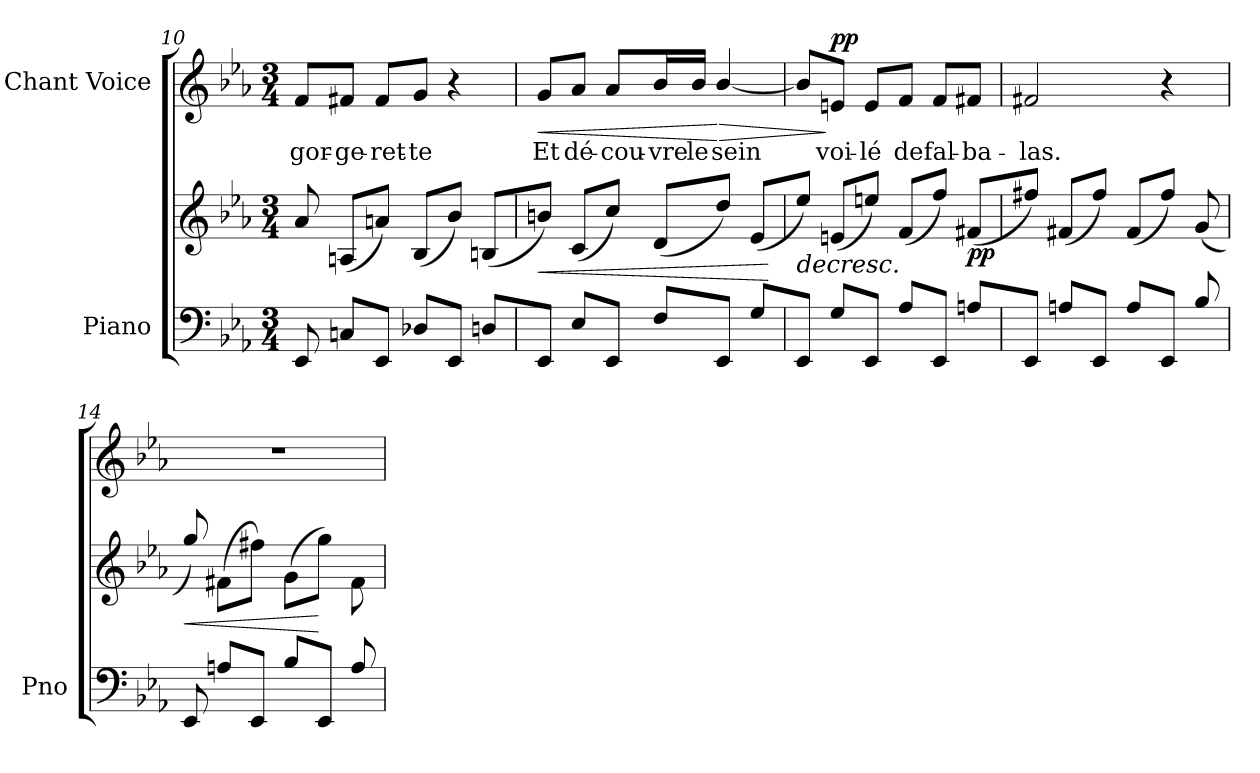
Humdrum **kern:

**kern	**kern	**dynam	**kern	**text	**dynam
*part2	*part2	*part2	*part1	*part1	*part1
*staff3	*staff2	*staff2/3	*staff1	*staff1	*staff1
*I"Piano	*	*	*I"Chant Voice	*	*
*I'Pno	*	*	*	*	*
!!LO:LB:g=z
*clefF4	*clefG2	*	*clefG2	*	*
*k[b-e-a-]	*k[b-e-a-]	*	*k[b-e-a-]	*	*
*M3/4	*M3/4	*	*M3/4	*	*
=10	=10	=10	=10	=10	=10
!	!	!	!	!LO:LY:b	!
8EE-/	8a-/	.	8f/L	gor-	.
!	!	!	!	!LO:LY:b	!
8Cn/L	(8An/L	.	8f#X/J	-ge-	.
!	!	!	!	!LO:LY:b	!
8EE-/J	8an/J)	.	8f#/L	-ret-	.
!	!	!	!	!LO:LY:b	!
8D-X/L	(8B-/L	.	8g/J	-te	.
8EE-/J	8b-/J)	.	4r	.	.
8Dn/L	(8Bn/L	.	.	.	.
=11	=11	=11	=11	=11	=11
!	!	!LO:HP:b	!	!LO:LY:b	!LO:HP:b
8EE-/J	8bn/J)	<	8g/L	Et	<
!	!	!	!	!LO:LY:b	!
8E-/L	(8c/L	.	8a-/J	dé-	.
!	!	!	!	!LO:LY:b	!
8EE-/J	8cc/J)	.	8a-/L	-cou-	.
!	!	!	!	!LO:LY:b	!
8F/L	(8d/L	.	16b-/L	-vre	.
!	!	!	!	!LO:LY:b	!
.	.	.	16b-/JJ	le	.
!	!	!	!	!LO:LY:b	!LO:HP:n=1:b
8EE-/J	8dd/J)	.	[4b-/	sein	[ >
8G/L	(8e-/L	.	.	.	.
.	.	[	.	.	.
=12	=12	=12	=12	=12	=12
!	!	!LO:HP:b	!	!	!
8EE-/J	8ee-/J)	>	8b-/L]	.	.
!	!	!	!	!LO:LY:b	!LO:DY:n=1:a
8G/L	(8en/L	.	8en/J	voi-	] pp
!	!	!	!	!LO:LY:b	!
8EE-/J	8een/J)	.	8e/L	-lé	.
!	!	!	!	!LO:LY:b	!
8A-/L	(8f/L	.	8f/J	de	.
!	!	!	!	!LO:LY:b	!
8EE-/J	8ff/J)	.	8f/L	fal-	.
!	!	!LO:DY:b	!	!LO:LY:b	!
8An/L	(8f#X/L	pp	8f#X/J	-ba-	.
.	.	]	.	.	.
=13	=13	=13	=13	=13	=13
!	!	!	!	!LO:LY:b	!
8EE-/J	8ff#X/J)	.	2f#X/	-las.	.
8An/L	(8f#X/L	.	.	.	.
8EE-/J	8ff#/J)	.	.	.	.
8A/L	(8f#/L	.	.	.	.
8EE-/J	8ff#/J)	.	4r	.	.
8B-/	(8g/	.	.	.	.
!!LO:PB:g=z
=14	=14	=14	=14	=14	=14
!	!	!LO:HP:b	!	!	!
8EE-/	8gg/)	<	2.r	.	.
8An/L	(8f#X\L	.	.	.	.
8EE-/J	8ff#X\J)	.	.	.	.
8B-/L	(8g\L	.	.	.	.
8EE-/J	8gg\J)	[	.	.	.
8A/L	8f#\L	.	.	.	.
=	=	=	=	=	=
*-	*-	*-	*-	*-	*-
